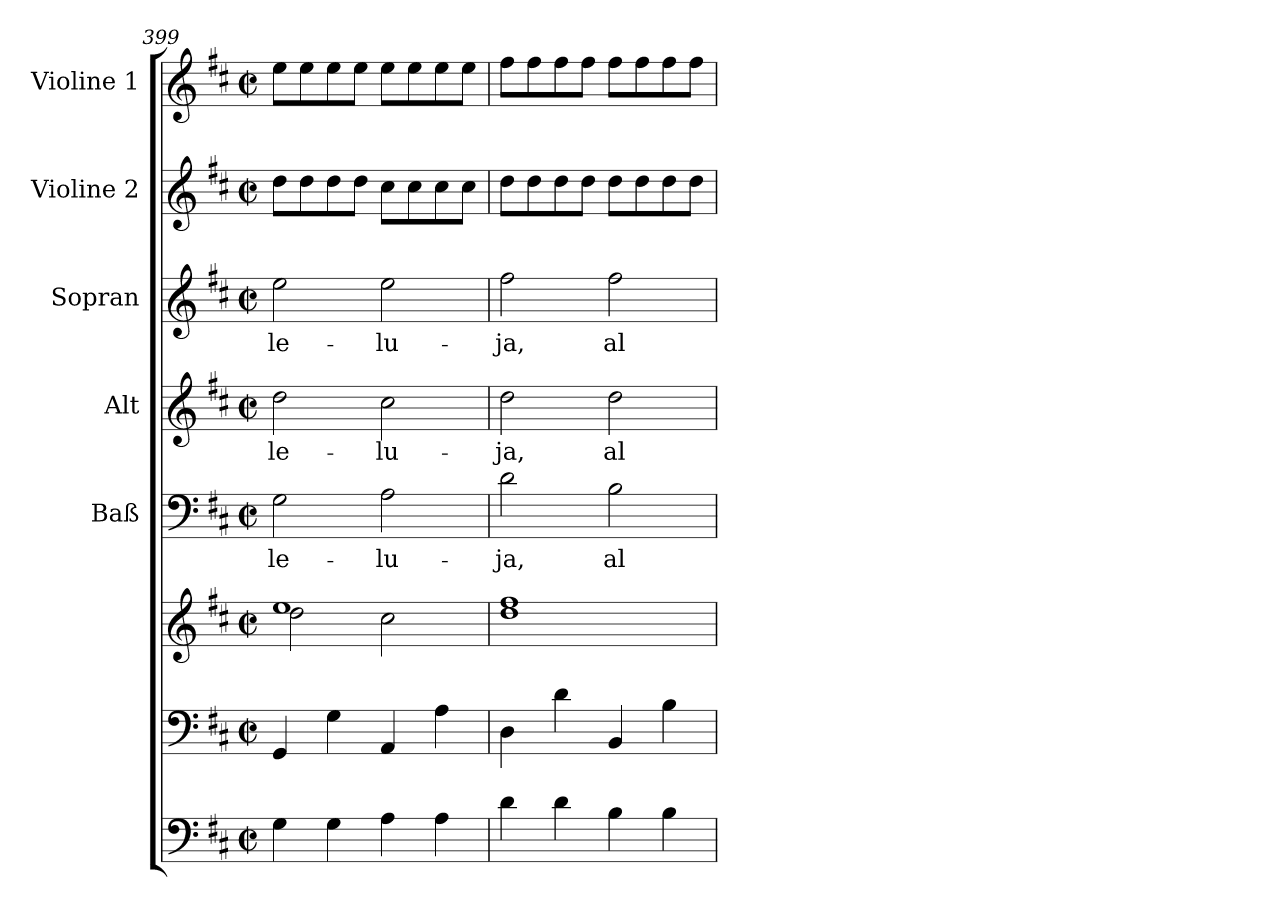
**kern	**kern	**kern	**kern	**text	**kern	**text	**kern	**text	**kern	**kern
*part7	*part6	*part6	*part5	*part5	*part4	*part4	*part3	*part3	*part2	*part1
*staff8	*staff7	*staff6	*staff5	*staff5	*staff4	*staff4	*staff3	*staff3	*staff2	*staff1
*	*	*	*I"Baß	*	*I"Alt	*	*I"Sopran	*	*I"Violine 2	*I"Violine 1
*	*	*	*	*	*	*	*	*	*I'Vln	*I'Vln
*clefF4	*clefF4	*clefG2	*clefF4	*	*clefG2	*	*clefG2	*	*clefG2	*clefG2
*ITrd7c12	*	*	*	*	*	*	*	*	*	*
*k[f#c#]	*k[f#c#]	*k[f#c#]	*k[f#c#]	*	*k[f#c#]	*	*k[f#c#]	*	*k[f#c#]	*k[f#c#]
*D:	*D:	*D:	*D:	*	*D:	*	*D:	*	*D:	*D:
*M2/2	*M2/2	*M2/2	*M2/2	*	*M2/2	*	*M2/2	*	*M2/2	*M2/2
*met(c|)	*met(c|)	*met(c|)	*met(c|)	*	*met(c|)	*	*met(c|)	*	*met(c|)	*met(c|)
=399	=399	=399	=399	=399	=399	=399	=399	=399	=399	=399
*	*	*^	*	*	*	*	*	*	*	*
!	!	!	!	!	!LO:LY:b	!	!LO:LY:b	!	!LO:LY:b	!	!
4GG\	4GG/	1ee	2dd\	2G\	-le-	2dd\	-le-	2ee\	-le-	8dd\L	8ee\L
.	.	.	.	.	.	.	.	.	.	8dd\	8ee\
4GG\	4G\	.	.	.	.	.	.	.	.	8dd\	8ee\
.	.	.	.	.	.	.	.	.	.	8dd\J	8ee\J
!	!	!	!	!	!LO:LY:b	!	!LO:LY:b	!	!LO:LY:b	!	!
4AA\	4AA/	.	2cc#\	2A\	-lu-	2cc#\	-lu-	2ee\	-lu-	8cc#\L	8ee\L
.	.	.	.	.	.	.	.	.	.	8cc#\	8ee\
4AA\	4A\	.	.	.	.	.	.	.	.	8cc#\	8ee\
.	.	.	.	.	.	.	.	.	.	8cc#\J	8ee\J
!!LO:PB:g=z
=400	=400	=400	=400	=400	=400	=400	=400	=400	=400	=400	=400
!	!	!	!	!	!LO:LY:b	!	!LO:LY:b	!	!LO:LY:b	!	!
4D\	4D\	1ff#	1dd	2d\	-ja,	2dd\	-ja,	2ff#\	-ja,	8dd\L	8ff#\L
.	.	.	.	.	.	.	.	.	.	8dd\	8ff#\
4D\	4d\	.	.	.	.	.	.	.	.	8dd\	8ff#\
.	.	.	.	.	.	.	.	.	.	8dd\J	8ff#\J
!	!	!	!	!	!LO:LY:b	!	!LO:LY:b	!	!LO:LY:b	!	!
4BB\	4BB/	.	.	2B\	al-	2dd\	al-	2ff#\	al-	8dd\L	8ff#\L
.	.	.	.	.	.	.	.	.	.	8dd\	8ff#\
4BB\	4B\	.	.	.	.	.	.	.	.	8dd\	8ff#\
.	.	.	.	.	.	.	.	.	.	8dd\J	8ff#\J
*	*	*v	*v	*	*	*	*	*	*	*	*
=	=	=	=	=	=	=	=	=	=	=
*-	*-	*-	*-	*-	*-	*-	*-	*-	*-	*-
